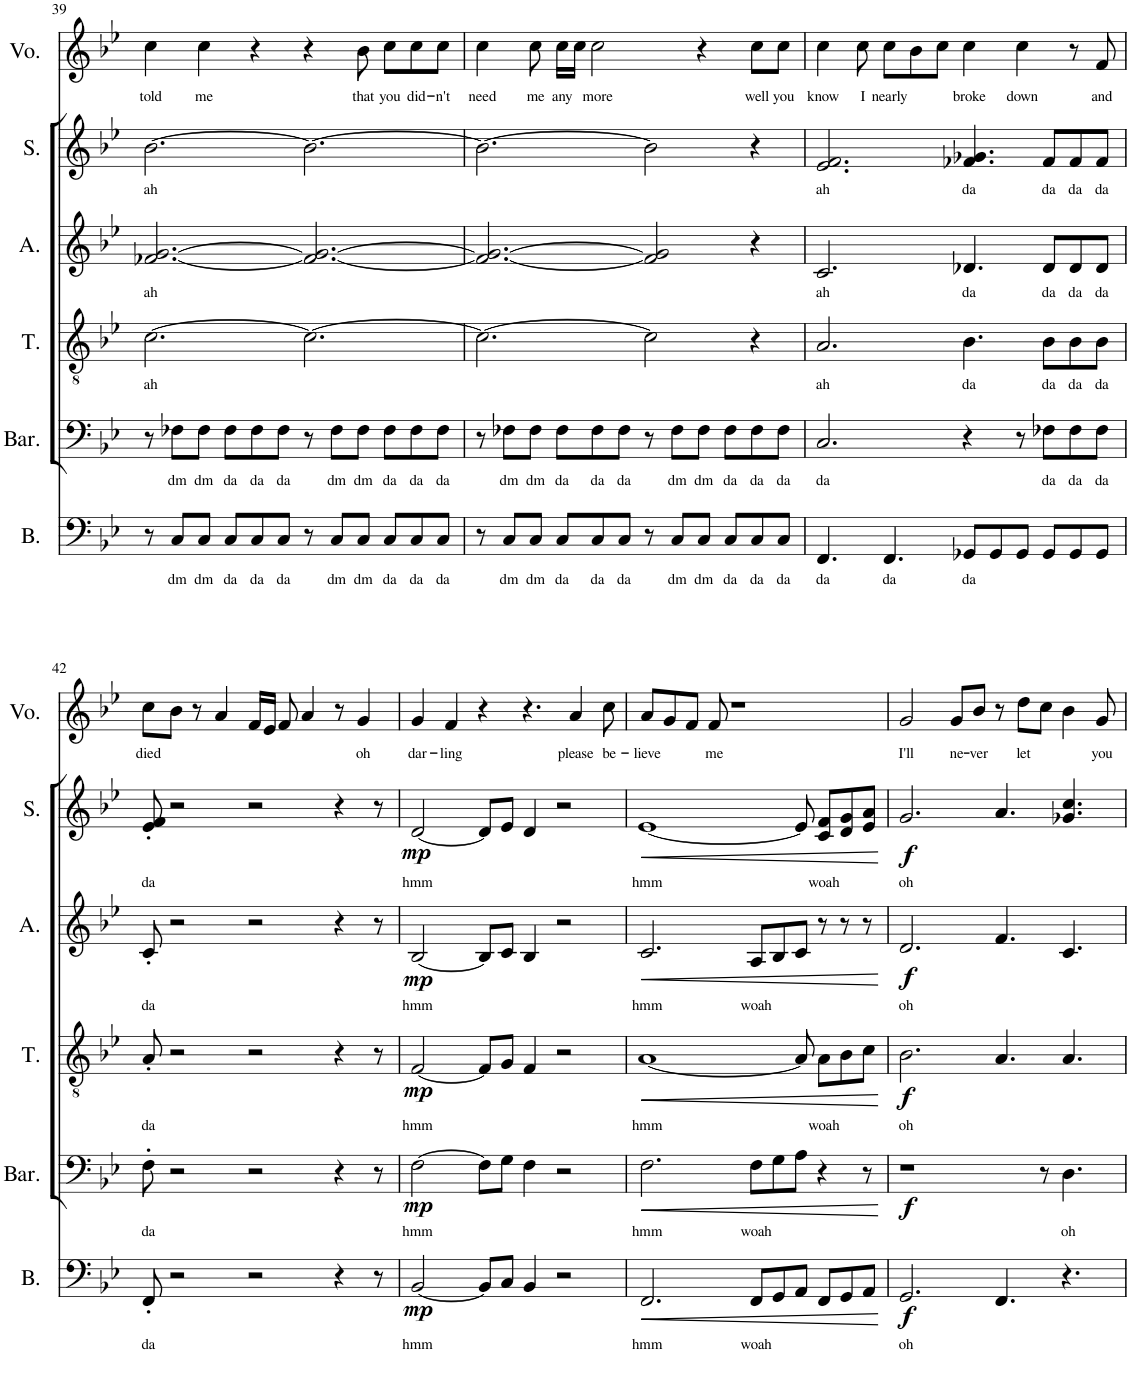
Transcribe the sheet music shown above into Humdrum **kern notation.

**kern	**text	**dynam	**kern	**text	**dynam	**kern	**text	**dynam	**kern	**text	**dynam	**kern	**text	**dynam	**kern	**text
*part6	*part6	*part6	*part5	*part5	*part5	*part4	*part4	*part4	*part3	*part3	*part3	*part2	*part2	*part2	*part1	*part1
*staff6	*staff6	*staff6	*staff5	*staff5	*staff5	*staff4	*staff4	*staff4	*staff3	*staff3	*staff3	*staff2	*staff2	*staff2	*staff1	*staff1
*I"Bass	*	*	*I"Baritone	*	*	*I"Tenor	*	*	*I"Alto	*	*	*I"Soprano	*	*	*I"Voice	*
*I'B.	*	*	*I'Bar.	*	*	*I'T.	*	*	*I'A.	*	*	*I'S.	*	*	*I'Vo.	*
!!LO:PB:g=z
*clefF4	*	*	*clefF4	*	*	*clefGv2	*	*	*clefG2	*	*	*clefG2	*	*	*clefG2	*
*k[b-e-]	*	*	*k[b-e-]	*	*	*k[b-e-]	*	*	*k[b-e-]	*	*	*k[b-e-]	*	*	*k[b-e-]	*
*M12/8	*	*	*M12/8	*	*	*M12/8	*	*	*M12/8	*	*	*M12/8	*	*	*M12/8	*
=39	=39	=39	=39	=39	=39	=39	=39	=39	=39	=39	=39	=39	=39	=39	=39	=39
!	!	!	!	!	!	!	!LO:LY:b	!	!	!LO:LY:b	!	!	!LO:LY:b	!	!	!LO:LY:b
8r	.	.	8r	.	.	[2.c\	ah	.	[2.f-X/ [2.g/	ah	.	[2.b-\	ah	.	4cc\	told
!	!LO:LY:b	!	!	!LO:LY:b	!	!	!	!	!	!	!	!	!	!	!	!
8C/L	dm	.	8F-X\L	dm	.	.	.	.	.	.	.	.	.	.	.	.
!	!LO:LY:b	!	!	!LO:LY:b	!	!	!	!	!	!	!	!	!	!	!	!LO:LY:b
8C/J	dm	.	8F-\J	dm	.	.	.	.	.	.	.	.	.	.	4cc\	me
!	!LO:LY:b	!	!	!LO:LY:b	!	!	!	!	!	!	!	!	!	!	!	!
8C/L	da	.	8F-\L	da	.	.	.	.	.	.	.	.	.	.	.	.
!	!LO:LY:b	!	!	!LO:LY:b	!	!	!	!	!	!	!	!	!	!	!	!
8C/	da	.	8F-\	da	.	.	.	.	.	.	.	.	.	.	4r	.
!	!LO:LY:b	!	!	!LO:LY:b	!	!	!	!	!	!	!	!	!	!	!	!
8C/J	da	.	8F-\J	da	.	.	.	.	.	.	.	.	.	.	.	.
8r	.	.	8r	.	.	2.c\_	.	.	2.f-/_ 2.g/_	.	.	2.b-\_	.	.	4r	.
!	!LO:LY:b	!	!	!LO:LY:b	!	!	!	!	!	!	!	!	!	!	!	!
8C/L	dm	.	8F-\L	dm	.	.	.	.	.	.	.	.	.	.	.	.
!	!LO:LY:b	!	!	!LO:LY:b	!	!	!	!	!	!	!	!	!	!	!	!LO:LY:b
8C/J	dm	.	8F-\J	dm	.	.	.	.	.	.	.	.	.	.	8b-\	that
!	!LO:LY:b	!	!	!LO:LY:b	!	!	!	!	!	!	!	!	!	!	!	!LO:LY:b
8C/L	da	.	8F-\L	da	.	.	.	.	.	.	.	.	.	.	8cc\L	you
!	!LO:LY:b	!	!	!LO:LY:b	!	!	!	!	!	!	!	!	!	!	!	!LO:LY:b
8C/	da	.	8F-\	da	.	.	.	.	.	.	.	.	.	.	8cc\	did-
!	!LO:LY:b	!	!	!LO:LY:b	!	!	!	!	!	!	!	!	!	!	!	!LO:LY:b
8C/J	da	.	8F-\J	da	.	.	.	.	.	.	.	.	.	.	8cc\J	-n't
=40	=40	=40	=40	=40	=40	=40	=40	=40	=40	=40	=40	=40	=40	=40	=40	=40
!	!	!	!	!	!	!	!	!	!	!	!	!	!	!	!	!LO:LY:b
8r	.	.	8r	.	.	2.c\_	.	.	2.f-/_ 2.g/_	.	.	2.b-\_	.	.	4cc\	need
!	!LO:LY:b	!	!	!LO:LY:b	!	!	!	!	!	!	!	!	!	!	!	!
8C/L	dm	.	8F-X\L	dm	.	.	.	.	.	.	.	.	.	.	.	.
!	!LO:LY:b	!	!	!LO:LY:b	!	!	!	!	!	!	!	!	!	!	!	!LO:LY:b
8C/J	dm	.	8F-\J	dm	.	.	.	.	.	.	.	.	.	.	8cc\	me
!	!LO:LY:b	!	!	!LO:LY:b	!	!	!	!	!	!	!	!	!	!	!	!LO:LY:b
8C/L	da	.	8F-\L	da	.	.	.	.	.	.	.	.	.	.	16cc\LL	any
.	.	.	.	.	.	.	.	.	.	.	.	.	.	.	16cc\JJ	.
!	!LO:LY:b	!	!	!LO:LY:b	!	!	!	!	!	!	!	!	!	!	!	!LO:LY:b
8C/	da	.	8F-\	da	.	.	.	.	.	.	.	.	.	.	2cc\	more
!	!LO:LY:b	!	!	!LO:LY:b	!	!	!	!	!	!	!	!	!	!	!	!
8C/J	da	.	8F-\J	da	.	.	.	.	.	.	.	.	.	.	.	.
8r	.	.	8r	.	.	2c\]	.	.	2f-/] 2g/]	.	.	2b-\]	.	.	.	.
!	!LO:LY:b	!	!	!LO:LY:b	!	!	!	!	!	!	!	!	!	!	!	!
8C/L	dm	.	8F-\L	dm	.	.	.	.	.	.	.	.	.	.	.	.
!	!LO:LY:b	!	!	!LO:LY:b	!	!	!	!	!	!	!	!	!	!	!	!
8C/J	dm	.	8F-\J	dm	.	.	.	.	.	.	.	.	.	.	4r	.
!	!LO:LY:b	!	!	!LO:LY:b	!	!	!	!	!	!	!	!	!	!	!	!
8C/L	da	.	8F-\L	da	.	.	.	.	.	.	.	.	.	.	.	.
!	!LO:LY:b	!	!	!LO:LY:b	!	!	!	!	!	!	!	!	!	!	!	!LO:LY:b
8C/	da	.	8F-\	da	.	4r	.	.	4r	.	.	4r	.	.	8cc\L	well
!	!LO:LY:b	!	!	!LO:LY:b	!	!	!	!	!	!	!	!	!	!	!	!LO:LY:b
8C/J	da	.	8F-\J	da	.	.	.	.	.	.	.	.	.	.	8cc\J	you
=41	=41	=41	=41	=41	=41	=41	=41	=41	=41	=41	=41	=41	=41	=41	=41	=41
!	!LO:LY:b	!	!	!LO:LY:b	!	!	!LO:LY:b	!	!	!LO:LY:b	!	!	!LO:LY:b	!	!	!LO:LY:b
4.FF/	da	.	2.C/	da	.	2.A/	ah	.	2.c/	ah	.	2.e-/ 2.f/	ah	.	4cc\	know
!	!	!	!	!	!	!	!	!	!	!	!	!	!	!	!	!LO:LY:b
.	.	.	.	.	.	.	.	.	.	.	.	.	.	.	8cc\	I
!	!LO:LY:b	!	!	!	!	!	!	!	!	!	!	!	!	!	!	!LO:LY:b
4.FF/	da	.	.	.	.	.	.	.	.	.	.	.	.	.	8cc\L	nearly
.	.	.	.	.	.	.	.	.	.	.	.	.	.	.	8b-\	.
.	.	.	.	.	.	.	.	.	.	.	.	.	.	.	8cc\J	.
!	!LO:LY:b	!	!	!	!	!	!LO:LY:b	!	!	!LO:LY:b	!	!	!LO:LY:b	!	!	!LO:LY:b
8GG-X/L	da	.	4r	.	.	4.B-\	da	.	4.d-X/	da	.	4.f-X/ 4.g-X/	da	.	4cc\	broke
8GG-/	.	.	.	.	.	.	.	.	.	.	.	.	.	.	.	.
!	!	!	!	!	!	!	!	!	!	!	!	!	!	!	!	!LO:LY:b
8GG-/J	.	.	8r	.	.	.	.	.	.	.	.	.	.	.	4cc\	down
!	!	!	!	!LO:LY:b	!	!	!LO:LY:b	!	!	!LO:LY:b	!	!	!LO:LY:b	!	!	!
8GG-/L	.	.	8F-X\L	da	.	8B-\L	da	.	8d-/L	da	.	8f-/L	da	.	.	.
!	!	!	!	!LO:LY:b	!	!	!LO:LY:b	!	!	!LO:LY:b	!	!	!LO:LY:b	!	!	!
8GG-/	.	.	8F-\	da	.	8B-\	da	.	8d-/	da	.	8f-/	da	.	8r	.
!	!	!	!	!LO:LY:b	!	!	!LO:LY:b	!	!	!LO:LY:b	!	!	!LO:LY:b	!	!	!LO:LY:b
8GG-/J	.	.	8F-\J	da	.	8B-\J	da	.	8d-/J	da	.	8f-/J	da	.	8f/	and
!!LO:LB:g=z
=42	=42	=42	=42	=42	=42	=42	=42	=42	=42	=42	=42	=42	=42	=42	=42	=42
!	!LO:LY:b	!	!	!LO:LY:b	!	!	!LO:LY:b	!	!	!LO:LY:b	!	!	!LO:LY:b	!	!	!LO:LY:b
8FF'/	da	.	8F'\	da	.	8A'/	da	.	8c'/	da	.	8e-/' 8f/'	da	.	8cc\L	died
2r	.	.	2r	.	.	2r	.	.	2r	.	.	2r	.	.	8b-\J	.
.	.	.	.	.	.	.	.	.	.	.	.	.	.	.	8r	.
.	.	.	.	.	.	.	.	.	.	.	.	.	.	.	4a/	.
2r	.	.	2r	.	.	2r	.	.	2r	.	.	2r	.	.	16f/LL	.
.	.	.	.	.	.	.	.	.	.	.	.	.	.	.	16e-/JJ	.
.	.	.	.	.	.	.	.	.	.	.	.	.	.	.	8f/	.
.	.	.	.	.	.	.	.	.	.	.	.	.	.	.	4a/	.
4r	.	.	4r	.	.	4r	.	.	4r	.	.	4r	.	.	8r	.
!	!	!	!	!	!	!	!	!	!	!	!	!	!	!	!	!LO:LY:b
.	.	.	.	.	.	.	.	.	.	.	.	.	.	.	4g/	oh
8r	.	.	8r	.	.	8r	.	.	8r	.	.	8r	.	.	.	.
=43	=43	=43	=43	=43	=43	=43	=43	=43	=43	=43	=43	=43	=43	=43	=43	=43
!	!LO:LY:b	!LO:DY:b	!	!LO:LY:b	!LO:DY:b	!	!LO:LY:b	!LO:DY:b	!	!LO:LY:b	!LO:DY:b	!	!LO:LY:b	!LO:DY:b	!	!LO:LY:b
[2BB-/	hmm	mp	[2F\	hmm	mp	[2F/	hmm	mp	[2B-/	hmm	mp	[2d/	hmm	mp	4g/	dar-
!	!	!	!	!	!	!	!	!	!	!	!	!	!	!	!	!LO:LY:b
.	.	.	.	.	.	.	.	.	.	.	.	.	.	.	4f/	-ling
8BB-/L]	.	.	8F\L]	.	.	8F/L]	.	.	8B-/L]	.	.	8d/L]	.	.	4r	.
8C/J	.	.	8G\J	.	.	8G/J	.	.	8c/J	.	.	8e-/J	.	.	.	.
4BB-/	.	.	4F\	.	.	4F/	.	.	4B-/	.	.	4d/	.	.	4.r	.
2r	.	.	2r	.	.	2r	.	.	2r	.	.	2r	.	.	.	.
!	!	!	!	!	!	!	!	!	!	!	!	!	!	!	!	!LO:LY:b
.	.	.	.	.	.	.	.	.	.	.	.	.	.	.	4a/	please
!	!	!	!	!	!	!	!	!	!	!	!	!	!	!	!	!LO:LY:b
.	.	.	.	.	.	.	.	.	.	.	.	.	.	.	8cc\	be-
=44	=44	=44	=44	=44	=44	=44	=44	=44	=44	=44	=44	=44	=44	=44	=44	=44
!	!LO:LY:b	!LO:HP:b	!	!LO:LY:b	!LO:HP:b	!	!LO:LY:b	!LO:HP:b	!	!LO:LY:b	!LO:HP:b	!	!LO:LY:b	!LO:HP:b	!	!LO:LY:b
2.FF/	hmm	<	2.F\	hmm	<	[1A	hmm	<	2.c/	hmm	<	[1e-	hmm	<	8a/L	-lieve
.	.	.	.	.	.	.	.	.	.	.	.	.	.	.	8g/	.
.	.	.	.	.	.	.	.	.	.	.	.	.	.	.	8f/J	.
!	!	!	!	!	!	!	!	!	!	!	!	!	!	!	!	!LO:LY:b
.	.	.	.	.	.	.	.	.	.	.	.	.	.	.	8f/	me
.	.	.	.	.	.	.	.	.	.	.	.	.	.	.	1r	.
!	!LO:LY:b	!	!	!LO:LY:b	!	!	!	!	!	!LO:LY:b	!	!	!	!	!	!
8FF/L	woah	.	8F\L	woah	.	.	.	.	8A/L	woah	.	.	.	.	.	.
8GG/	.	.	8G\	.	.	.	.	.	8B-/	.	.	.	.	.	.	.
8AA/J	.	.	8A\J	.	.	8A/]	.	.	8c/J	.	.	8e-/]	.	.	.	.
!	!	!	!	!	!	!	!LO:LY:b	!	!	!	!	!	!LO:LY:b	!	!	!
8FF/L	.	.	4r	.	.	8A\L	woah	.	8r	.	.	8c/ 8f/L	woah	.	.	.
8GG/	.	.	.	.	.	8B-\	.	.	8r	.	.	8d/ 8g/	.	.	.	.
8AA/J	.	.	8r	.	.	8c\J	.	.	8r	.	.	8e-/ 8a/J	.	.	.	.
.	.	[	.	.	[	.	.	[	.	.	[	.	.	[	.	.
=45	=45	=45	=45	=45	=45	=45	=45	=45	=45	=45	=45	=45	=45	=45	=45	=45
!	!LO:LY:b	!LO:DY:b	!	!	!LO:DY:b	!	!LO:LY:b	!LO:DY:b	!	!LO:LY:b	!LO:DY:b	!	!LO:LY:b	!LO:DY:b	!	!LO:LY:b
2.GG/	oh	f	1r	.	f	2.B-\	oh	f	2.d/	oh	f	2.g/	oh	f	2g/	I'll
!	!	!	!	!	!	!	!	!	!	!	!	!	!	!	!	!LO:LY:b
.	.	.	.	.	.	.	.	.	.	.	.	.	.	.	8g/L	ne-
!	!	!	!	!	!	!	!	!	!	!	!	!	!	!	!	!LO:LY:b
.	.	.	.	.	.	.	.	.	.	.	.	.	.	.	8b-/J	-ver
4.FF/	.	.	.	.	.	4.A/	.	.	4.f/	.	.	4.a/	.	.	8r	.
!	!	!	!	!	!	!	!	!	!	!	!	!	!	!	!	!LO:LY:b
.	.	.	.	.	.	.	.	.	.	.	.	.	.	.	8dd\L	let
.	.	.	8r	.	.	.	.	.	.	.	.	.	.	.	8cc\J	.
!	!	!	!	!LO:LY:b	!	!	!	!	!	!	!	!	!	!	!	!
4.r	.	.	4.D\	oh	.	4.A/	.	.	4.c/	.	.	4.g-X/ 4.cc/	.	.	4b-\	.
!	!	!	!	!	!	!	!	!	!	!	!	!	!	!	!	!LO:LY:b
.	.	.	.	.	.	.	.	.	.	.	.	.	.	.	8g/	you
=	=	=	=	=	=	=	=	=	=	=	=	=	=	=	=	=
*-	*-	*-	*-	*-	*-	*-	*-	*-	*-	*-	*-	*-	*-	*-	*-	*-
